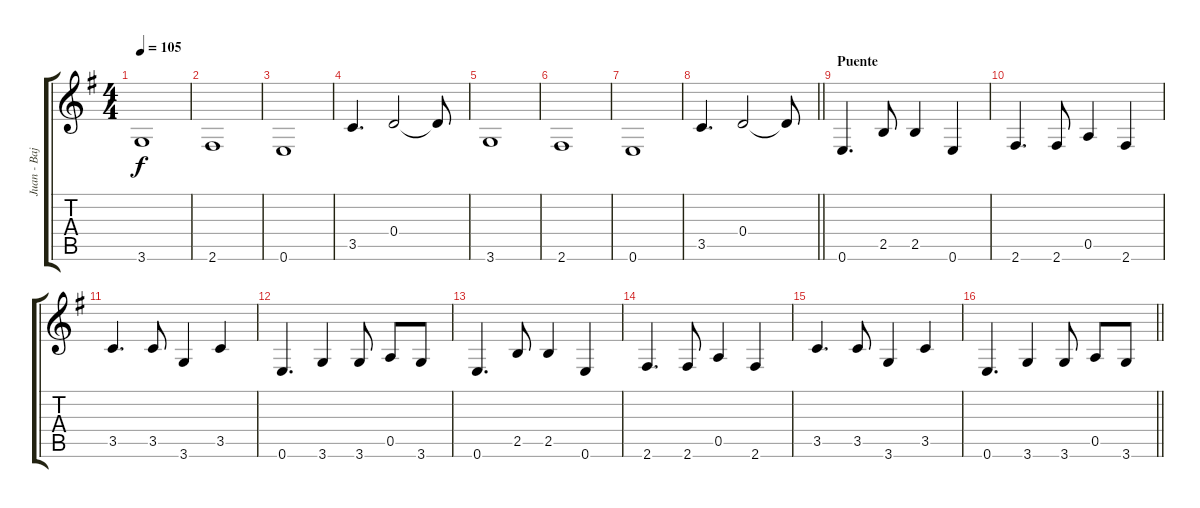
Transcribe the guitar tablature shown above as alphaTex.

\track ("Juan - Bajo" "Juan - Baj") {instrument acousticbass}
\staff {score tabs}
\tuning (E4 B3 G3 D3 A2 E2) {hide}
\ts (4 4)
\tempo 105
\clef g2
\ks g
3.6.1{dy f} |
2.6.1 |
0.6.1 |
3.5.4{d} 0.4.2 0.4{t}.8 |
3.6.1 |
2.6.1 |
0.6.1 |
\barLineRight lightlight
3.5.4{d} 0.4.2 0.4{t}.8 |
\section ("" "Puente")
0.6.4{d} 2.5.8 2.5.4 0.6.4 |
2.6.4{d} 2.6.8 0.5.4 2.6.4 |
3.5.4{d} 3.5.8 3.6.4 3.5.4 |
0.6.4{d} 3.6.4 3.6.8 0.5.8 3.6.8 |
0.6.4{d} 2.5.8 2.5.4 0.6.4 |
2.6.4{d} 2.6.8 0.5.4 2.6.4 |
3.5.4{d} 3.5.8 3.6.4 3.5.4 |
\barLineRight lightlight
0.6.4{d} 3.6.4 3.6.8 0.5.8 3.6.8
